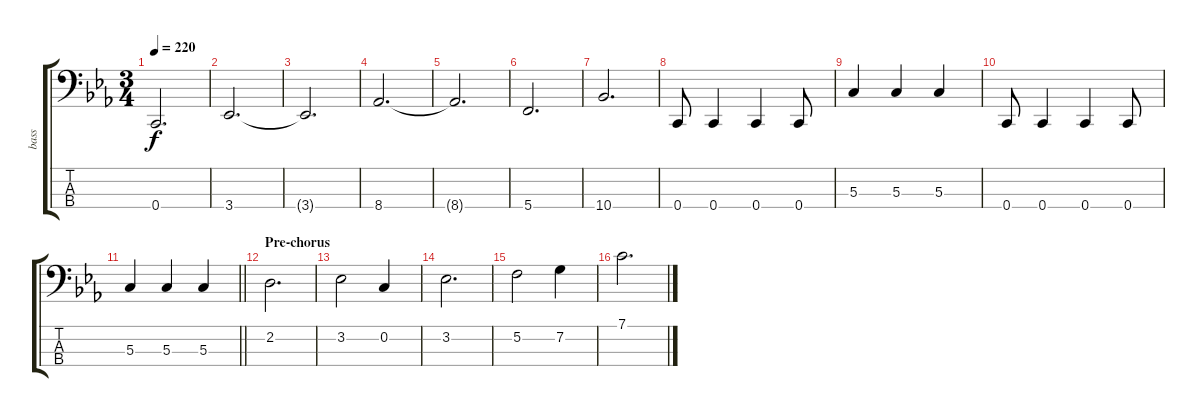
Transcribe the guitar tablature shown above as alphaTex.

\track ("bass" "bass") {instrument synthbass2}
\staff {score tabs}
\tuning (F2 C2 G1 C1) {hide}
\ts (3 4)
\tempo 220
\clef f4
\ks cminor
0.4{t}.2{d dy f} |
3.4.2{d} |
3.4{t}.2{d} |
8.4.2{d} |
8.4{t}.2{d} |
5.4.2{d} |
10.4.2{d} |
0.4.8 0.4.4 0.4.4 0.4.8 |
5.3.4 5.3.4 5.3.4 |
0.4.8 0.4.4 0.4.4 0.4.8 |
\barLineRight lightlight
5.3.4 5.3.4 5.3.4 |
\section ("" "Pre-chorus")
2.2.2{d} |
3.2.2 0.2.4 |
3.2.2{d} |
5.2.2 7.2.4 |
7.1.2{d}
